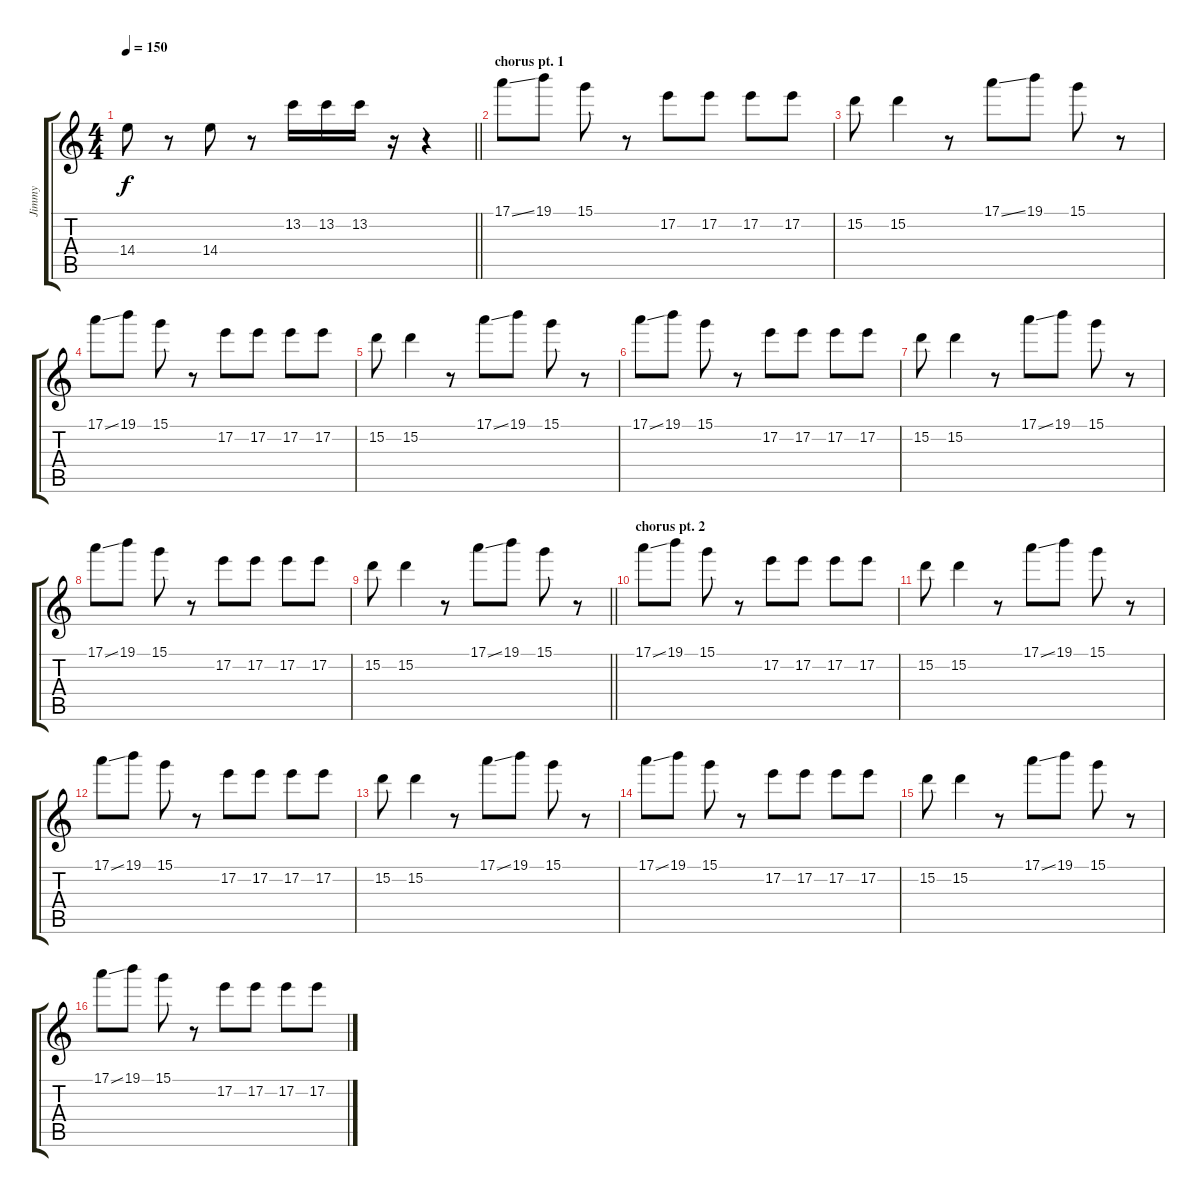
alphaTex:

\track ("Jimmy" "Jimmy") {instrument electricguitarclean}
\staff {score tabs}
\tuning (E4 B3 G3 D3 A2 E2) {hide}
\ts (4 4)
\tempo 150
\clef g2
\barLineRight lightlight
\ks c
14.4.8{dy f} r.8 14.4.8 r.8 13.2.16 13.2.16 13.2.16 r.16 r.4 |
\section ("" "chorus pt. 1")
17.1{ss}.8 19.1.8 15.1.8 r.8 17.2.8 17.2.8 17.2.8 17.2.8 |
15.2.8 15.2.4 r.8 17.1{ss}.8 19.1.8 15.1.8 r.8 |
17.1{ss}.8 19.1.8 15.1.8 r.8 17.2.8 17.2.8 17.2.8 17.2.8 |
15.2.8 15.2.4 r.8 17.1{ss}.8 19.1.8 15.1.8 r.8 |
17.1{ss}.8 19.1.8 15.1.8 r.8 17.2.8 17.2.8 17.2.8 17.2.8 |
15.2.8 15.2.4 r.8 17.1{ss}.8 19.1.8 15.1.8 r.8 |
17.1{ss}.8 19.1.8 15.1.8 r.8 17.2.8 17.2.8 17.2.8 17.2.8 |
\barLineRight lightlight
15.2.8 15.2.4 r.8 17.1{ss}.8 19.1.8 15.1.8 r.8 |
\section ("" "chorus pt. 2")
17.1{ss}.8 19.1.8 15.1.8 r.8 17.2.8 17.2.8 17.2.8 17.2.8 |
15.2.8 15.2.4 r.8 17.1{ss}.8 19.1.8 15.1.8 r.8 |
17.1{ss}.8 19.1.8 15.1.8 r.8 17.2.8 17.2.8 17.2.8 17.2.8 |
15.2.8 15.2.4 r.8 17.1{ss}.8 19.1.8 15.1.8 r.8 |
17.1{ss}.8 19.1.8 15.1.8 r.8 17.2.8 17.2.8 17.2.8 17.2.8 |
15.2.8 15.2.4 r.8 17.1{ss}.8 19.1.8 15.1.8 r.8 |
17.1{ss}.8 19.1.8 15.1.8 r.8 17.2.8 17.2.8 17.2.8 17.2.8
